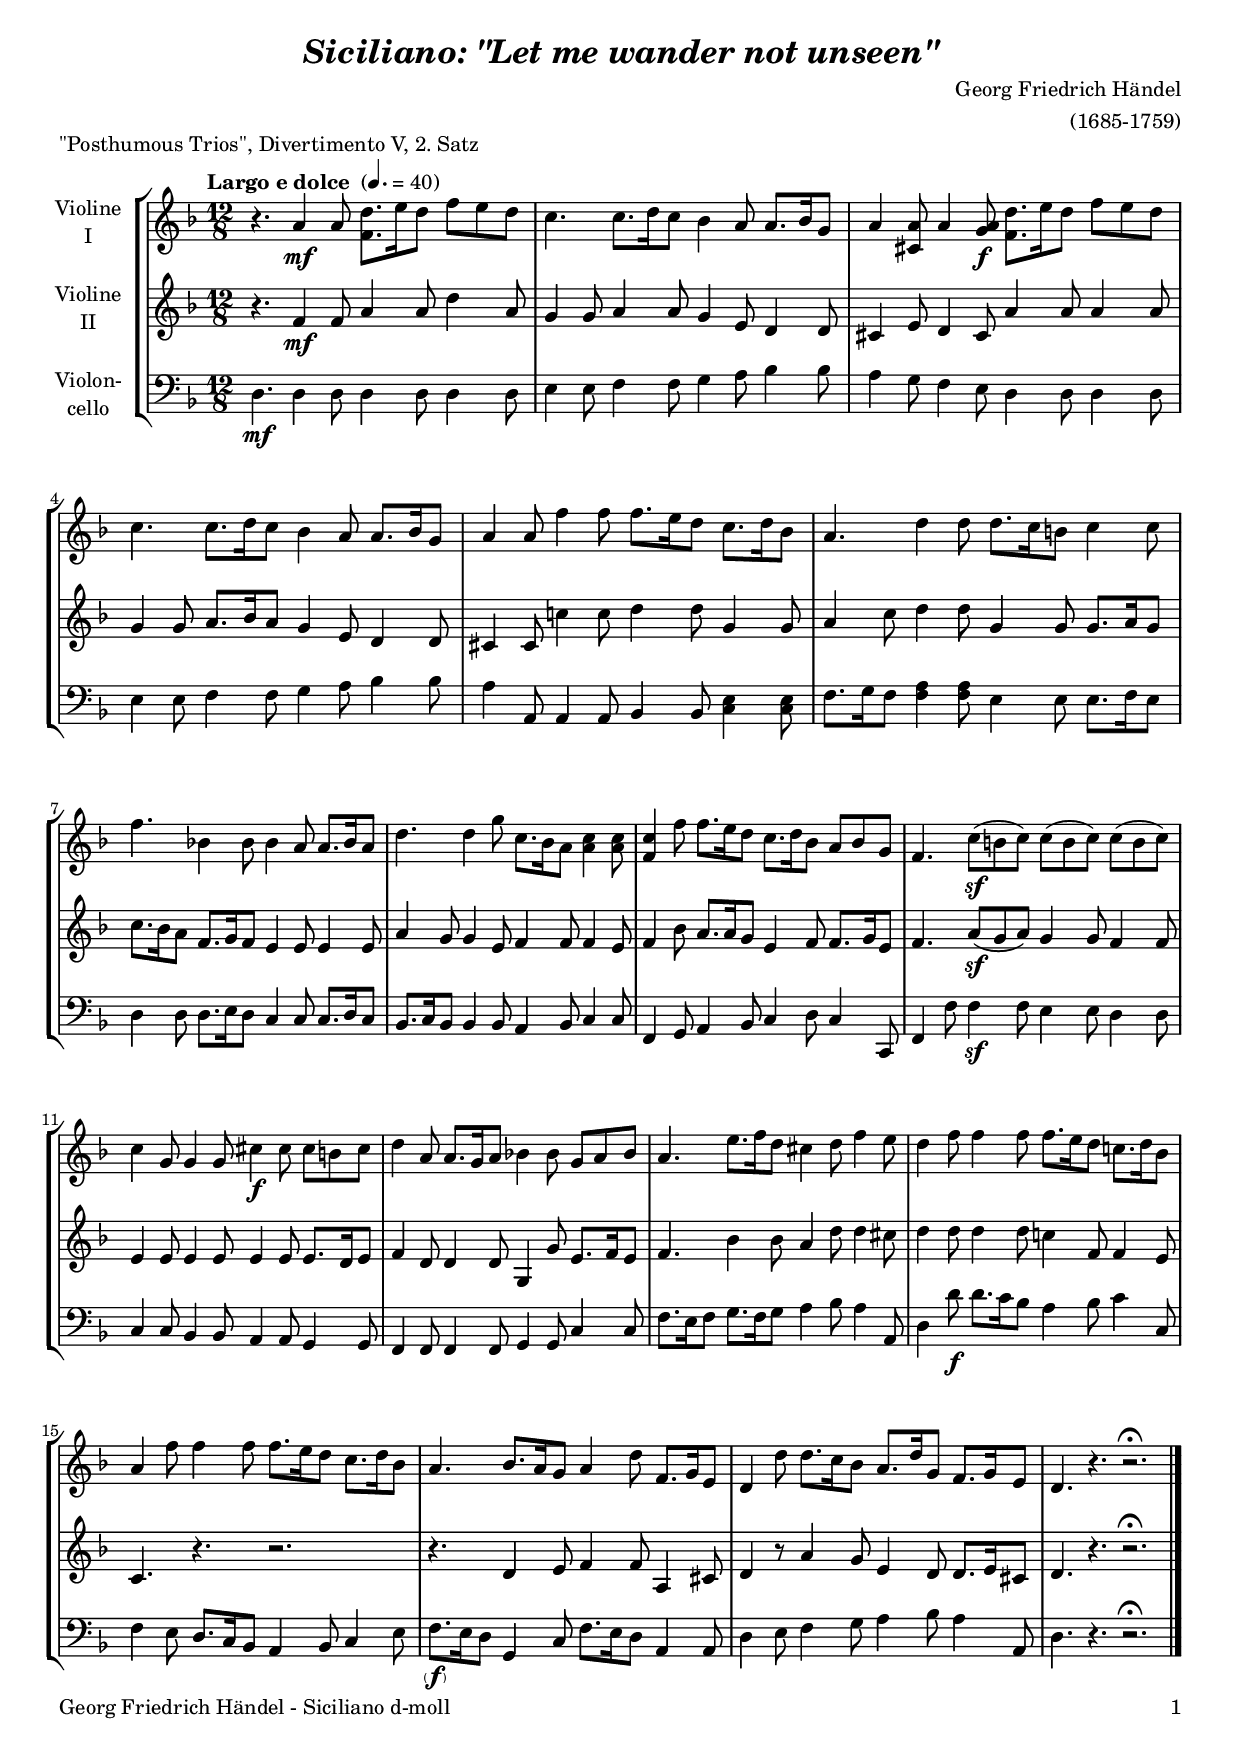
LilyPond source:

\version "2.24.1"
\include "deutsch.ly"

#(set-global-staff-size 18)

\header {
  title     = \markup \bold \italic "Siciliano: \"Let me wander not unseen\""
  composer  = "Georg Friedrich Händel"
  arranger  = "(1685-1759)"
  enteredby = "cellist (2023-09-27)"
  piece     = "\"Posthumous Trios\", Divertimento V, 2. Satz"
}

voiceconsts = {
 \key d \minor
 \time 12/8
 \clef "treble"
 \numericTimeSignature
 \compressEmptyMeasures
  % Set default beaming for all staves
%  \set Timing.beamExceptions = #'()
%  \set Timing.baseMoment     = #(ly:make-moment 1 4)
%  \set Timing.beatStructure  = #'(1 1 1)
\tempo "Largo e dolce " 4.=40
}

mivl = "violin"
miba = "cello"
mipz = "pizzicato strings"

dolc = \markup \italic "dolce"
lega = \markup \italic "legato"
mest = \markup \italic "mezzo staccato"
pizz = \markup \italic "(pizz.)"
rit  = \mark \markup \box \italic "rit."

va = \relative c'' {
  \voiceconsts

  r4. a4\mf a8 <f d'>8. e'16 d8 f e d
  c4. c8. d16 c8 b4 a8 a8. b16 g8
  a4 <cis, a'>8 a'4 <g a>8\f <f d'>8. e'16 d8 f e d
  c4. c8. d16 c8 b4 a8 a8. b16 g8

  a4 a8 f'4 f8 f8. e16 d8 c8. d16 b8
  a4. d4 d8 d8. c16 h8 c4 c8
  f4. b,!4 b8 b4 a8 a8. b16 a8
  d4. d4 g8 c,8. b16 a8 <a c>4 <a c>8
  <f c'>4 f'8 f8. e16 d8 c8. d16 b8 a b g

  f4. c'8(\sf h c) c( h c) c( h c)
  c4 g8 g4 g8 cis4\f cis8 cis h cis
  d4 a8 a8. g16 a8 b!4 b8 g a b
  a4. e'8. f16 d8 cis4 d8 f4 e8
  d4 f8 f4 f8 f8. e16 d8 c!8. d16 b8

  a4 f'8 f4 f8 f8. e16 d8 c8. d16 b8
  a4. b8. a16 g8 a4 d8 f,8. g16 e8
  d4 d'8 d8. c16 b8 a8. d16 g,8 f8. g16 e8
  d4. r r2.\fermata \bar "|."
}

vb = \relative c' {
  \voiceconsts

  r4. f4\mf f8 a4 a8 d4 a8
  g4 g8 a4 a8 g4 e8 d4 d8
  cis4 e8 d4 cis8 a'4 a8 a4 a8
  g4 g8 a8. b16 a8 g4 e8 d4 d8

  cis4 cis8 c'!4 c8 d4 d8 g,4 g8
  a4 c8 d4 d8 g,4 g8 g8. a16 g8
  c8. b16 a8 f8. g16 f8 e4 e8 e4 e8
  a4 g8 g4 e8 f4 f8 f4 e8
  f4 b8 a8. a16 g8 e4 f8 f8. g16 e8

  f4. a8(\sf g a) g4 g8 f4 f8
  e4 e8 e4 e8 e4 e8 e8. d16 e8
  f4 d8 d4 d8 g,4 g'8 e8. f16 e8
  f4. b4 b8 a4 d8 d4 cis8
  d4 d8 d4 d8 c!4 f,8 f4 e8

  c4. r r2.
  r4. d4 e8 f4 f8 a,4 cis8
  d4 r8 a'4 g8 e4 d8 d8. e16 cis8
  d4. r r2.\fermata \bar "|."
}

vc = \relative c {
  \voiceconsts
  \clef "bass"

  d4.\mf d4 d8 d4 d8 d4 d8
  e4 e8 f4 f8 g4 a8 b4 b8
  a4 g8 f4 e8 d4 d8 d4 d8
  e4 e8 f4 f8 g4 a8 b4 b8

  a4 a,8 a4 a8 b4 b8 <c e>4 <c e>8
  f8. g16 f8 <f a>4 <f a>8 e4 e8 e8. f16 e8
  d4 d8 d8. e16 d8 c4 c8 c8. d16 c8
  b8. c16 b8 b4 b8 a4 b8 c4 c8
  f,4 g8 a4 b8 c4 d8 c4 c,8

  f4 f'8 f4\sf f8 e4 e8 d4 d8
  c4 c8 b4 b8 a4 a8 g4 g8
  f4 f8 f4 f8 g4 g8 c4 c8
  f8. e16 f8 g8. f16 g8 a4 b8 a4 a,8
  d4 d'8\f d8. c16 b8 a4 b8 c4 c,8

  f4 e8 d8. c16 b8 a4 b8 c4 e8
  f8.\parenthesize\f e16 d8 g,4 c8 f8. e16 d8 a4 a8
  d4 e8 f4 g8 a4 b8 a4 a,8
  d4. r r2.\fermata \bar "|."
}


music = \new StaffGroup <<
      \new Staff {
        \set Staff.midiInstrument = \mivl
        \set Staff.instrumentName = \markup \center-column { "Violine" "I" }
        \transpose d d { \va }
      }
      
      \new Staff {
        \set Staff.midiInstrument = \mivl
        \set Staff.instrumentName = \markup \center-column { "Violine" "II" }
        \transpose d d { \vb }
      }
      
      \new Staff {
        \set Staff.midiInstrument = \miba
        \set Staff.instrumentName = \markup \center-column { "Violon-" "cello" }
        \transpose d d { \vc }
      }
>>

\book {
  \paper {
    print-page-number = ##t
    print-first-page-number = ##t
    ragged-last-bottom = ##f
    oddHeaderMarkup = \markup \null
    evenHeaderMarkup = \markup \null
    oddFooterMarkup = \markup {
      \fill-line {
        \if \should-print-page-number
        "Georg Friedrich Händel - Siciliano d-moll" \fromproperty #'page:page-number-string
      }
    }
    evenFooterMarkup = \oddFooterMarkup
  } \score {
    \music
    \layout {}
  }

  \score {
    \unfoldRepeats \music

    \midi {
      \context {
        \Score
      }
    }
  }
}